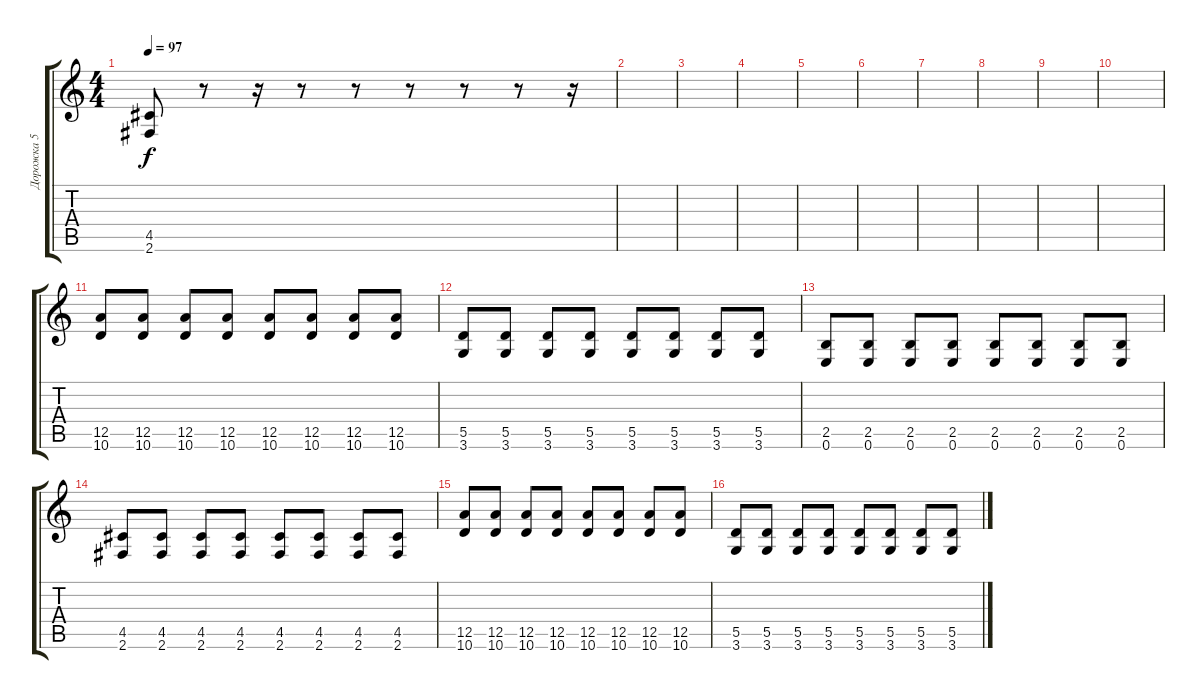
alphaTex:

\track ("Дорожка 5" "Дорожка 5") {instrument overdrivenguitar}
\staff {score tabs}
\tuning (E4 B3 G3 D3 A2 E2) {hide}
\ts (4 4)
\tempo 97
\clef g2
\ks c
(4.5 2.6).8{dy f} r.8 r.16 r.8 r.8 r.8 r.8 r.8 r.16 |
|
|
|
|
|
|
|
|
|
(12.5 10.6).8 (12.5 10.6).8 (12.5 10.6).8 (12.5 10.6).8 (12.5 10.6).8 (12.5 10.6).8 (12.5 10.6).8 (12.5 10.6).8 |
(5.5 3.6).8 (5.5 3.6).8 (5.5 3.6).8 (5.5 3.6).8 (5.5 3.6).8 (5.5 3.6).8 (5.5 3.6).8 (5.5 3.6).8 |
(2.5 0.6).8 (2.5 0.6).8 (2.5 0.6).8 (2.5 0.6).8 (2.5 0.6).8 (2.5 0.6).8 (2.5 0.6).8 (2.5 0.6).8 |
(4.5 2.6).8 (4.5 2.6).8 (4.5 2.6).8 (4.5 2.6).8 (4.5 2.6).8 (4.5 2.6).8 (4.5 2.6).8 (4.5 2.6).8 |
(12.5 10.6).8 (12.5 10.6).8 (12.5 10.6).8 (12.5 10.6).8 (12.5 10.6).8 (12.5 10.6).8 (12.5 10.6).8 (12.5 10.6).8 |
(5.5 3.6).8 (5.5 3.6).8 (5.5 3.6).8 (5.5 3.6).8 (5.5 3.6).8 (5.5 3.6).8 (5.5 3.6).8 (5.5 3.6).8
